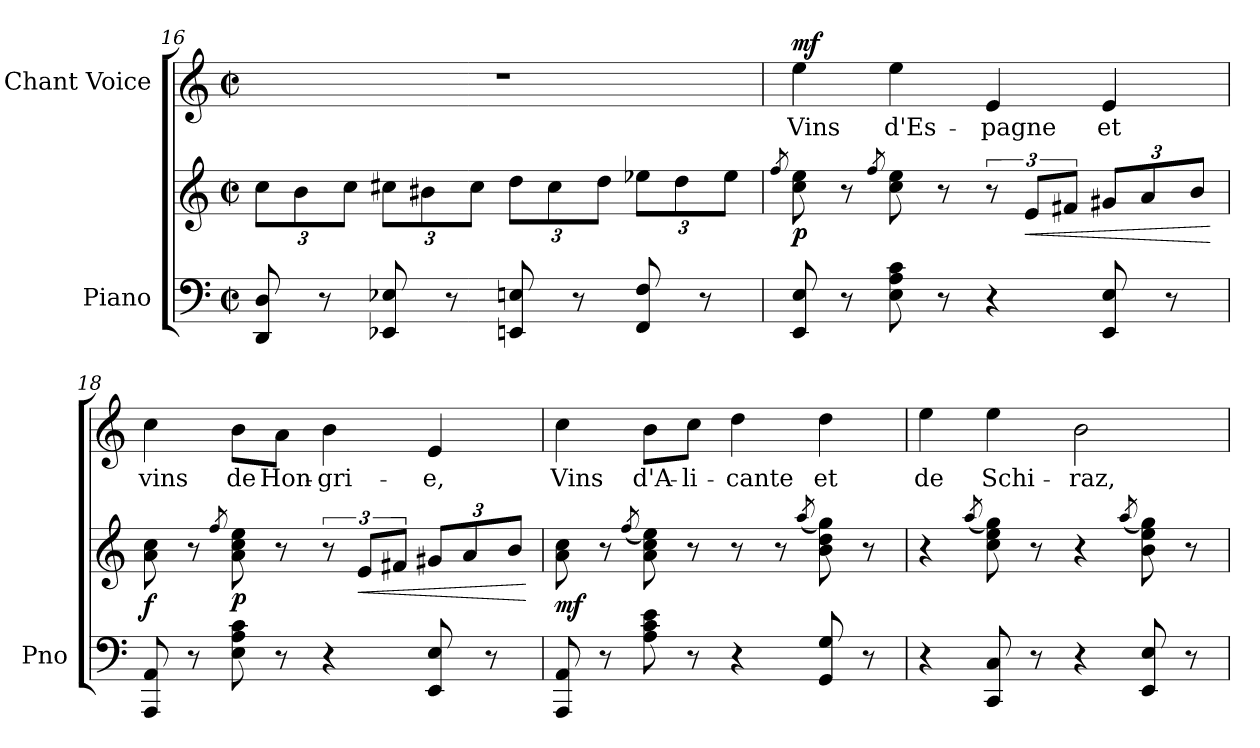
**kern	**kern	**dynam	**kern	**text	**dynam
*part2	*part2	*part2	*part1	*part1	*part1
*staff3	*staff2	*staff2/3	*staff1	*staff1	*staff1
*I"Piano	*	*	*I"Chant Voice	*	*
*I'Pno	*	*	*	*	*
*clefF4	*clefG2	*	*clefG2	*	*
*k[]	*k[]	*	*k[]	*	*
*M2/2	*M2/2	*	*M2/2	*	*
*met(c|)	*met(c|)	*	*met(c|)	*	*
*	*Xbrackettup	*	*	*	*
=16	=16	=16	=16	=16	=16
8DD/ 8D/	12cc\L	.	1r	.	.
.	12b\	.	.	.	.
8r	.	.	.	.	.
.	12cc\J	.	.	.	.
8EE-X/ 8E-X/	12cc#X\L	.	.	.	.
.	12b#X\	.	.	.	.
8r	.	.	.	.	.
.	12cc#\J	.	.	.	.
8EEn/ 8En/	12dd\L	.	.	.	.
.	12cc#\	.	.	.	.
8r	.	.	.	.	.
.	12dd\J	.	.	.	.
8FF/ 8F/	12ee-X\L	.	.	.	.
.	12dd\	.	.	.	.
8r	.	.	.	.	.
.	12ee-\J	.	.	.	.
=17	=17	=17	=17	=17	=17
.	8qff/	.	.	.	.
!	!	!LO:DY:b	!	!	!LO:DY:a
8EE/ 8E/	8cc\ 8ee\	p	4ee\	Vins	mf
8r	8r	.	.	.	.
.	8qff/	.	.	.	.
8E\ 8A\ 8c\	8cc\ 8ee\	.	4ee\	d'Es-	.
8r	8r	.	.	.	.
*	*brackettup	*	*	*	*
4r	12r	.	4e/	-pagne	.
!	!	!LO:HP:b	!	!	!
.	12e/L	<	.	.	.
.	12f#X/J	.	.	.	.
8EE/ 8E/	12g#X/L	.	4e/	et	.
.	12a/	.	.	.	.
8r	.	.	.	.	.
.	12b/J	.	.	.	.
.	.	[	.	.	.
=18	=18	=18	=18	=18	=18
!	!	!LO:DY:b	!	!	!
8AAA/ 8AA/	8a\ 8cc\	f	4cc\	vins	.
8r	8r	.	.	.	.
.	8qff/	.	.	.	.
!	!	!LO:DY:b	!	!	!
8E\ 8A\ 8c\	8a\ 8cc\ 8ee\	p	8b\L	de	.
8r	8r	.	8a\J	Hon-	.
4r	12r	.	4b\	-gri-	.
!	!	!LO:HP:b	!	!	!
.	12e/L	<	.	.	.
.	12f#X/J	.	.	.	.
8EE/ 8E/	12g#X/L	.	4e/	-e,	.
.	12a/	.	.	.	.
8r	.	.	.	.	.
.	12b/J	.	.	.	.
.	.	[	.	.	.
=19	=19	=19	=19	=19	=19
!	!	!LO:DY:b	!	!	!
8AAA/ 8AA/	8a\ 8cc\	mf	4cc\	Vins	.
8r	8r	.	.	.	.
.	(8qff/	.	.	.	.
8A\ 8c\ 8e\	8a\ 8cc\ 8ee\)	.	8b\L	d'A-	.
8r	8r	.	8cc\J	-li-	.
4r	8r	.	4dd\	-cante	.
.	8r	.	.	.	.
.	(8qaa/	.	.	.	.
8GG/ 8G/	8b\ 8dd\ 8gg\)	.	4dd\	et	.
8r	8r	.	.	.	.
=20	=20	=20	=20	=20	=20
4r	4r	.	4ee\	de	.
.	(8qaa/	.	.	.	.
8CC/ 8C/	8cc\ 8ee\ 8gg\)	.	4ee\	Schi-	.
8r	8r	.	.	.	.
4r	4r	.	2b\	-raz,	.
.	(8qaa/	.	.	.	.
8EE/ 8E/	8b\ 8ee\ 8gg\)	.	.	.	.
8r	8r	.	.	.	.
=	=	=	=	=	=
*-	*-	*-	*-	*-	*-
